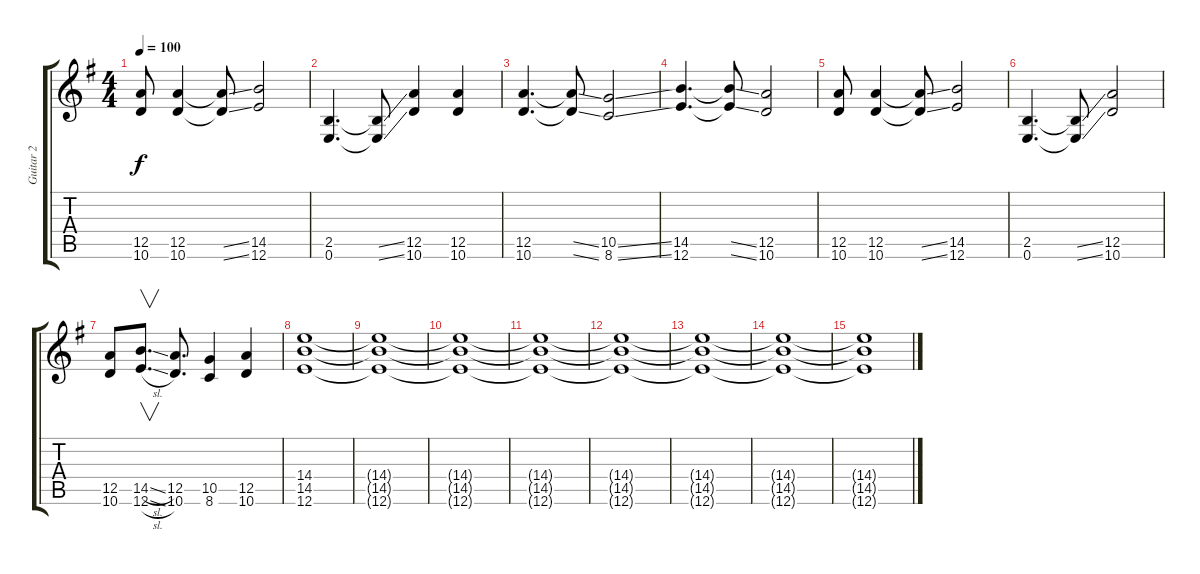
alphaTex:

\track ("Guitar 2" "Guitar 2") {instrument distortionguitar}
\staff {score tabs}
\tuning (E4 B3 G3 D3 A2 E2) {hide}
\ts (4 4)
\tempo 100
\clef g2
\ks eminor
(12.5 10.6).8{dy f} (12.5 10.6).4 (12.5{ss t} 10.6{ss t}).8 (14.5 12.6).2 |
(2.5 0.6).4{d} (2.5{ss t} 0.6{ss t}).8 (12.5 10.6).4 (12.5 10.6).4 |
(12.5 10.6).4{d} (12.5{ss t} 10.6{ss t}).8 (10.5{ss} 8.6{ss}).2 |
(14.5 12.6).4{d} (14.5{ss t} 12.6{ss t}).8 (12.5 10.6).2 |
(12.5 10.6).8 (12.5 10.6).4 (12.5{ss t} 10.6{ss t}).8 (14.5 12.6).2 |
(2.5 0.6).4{d} (2.5{ss t} 0.6{ss t}).8 (12.5 10.6).2 |
(12.5 10.6).8 (14.5{sl} 12.6{sl}).8{v d} (12.5 10.6).8{d} (10.5 8.6).4 (12.5 10.6).4 |
(14.4 14.5 12.6).1 |
(14.4{t} 14.5{t} 12.6{t}).1 |
(14.4{t} 14.5{t} 12.6{t}).1 |
(14.4{t} 14.5{t} 12.6{t}).1 |
(14.4{t} 14.5{t} 12.6{t}).1{volume 0} |
(14.4{t} 14.5{t} 12.6{t}).1 |
(14.4{t} 14.5{t} 12.6{t}).1 |
(14.4{t} 14.5{t} 12.6{t}).1
